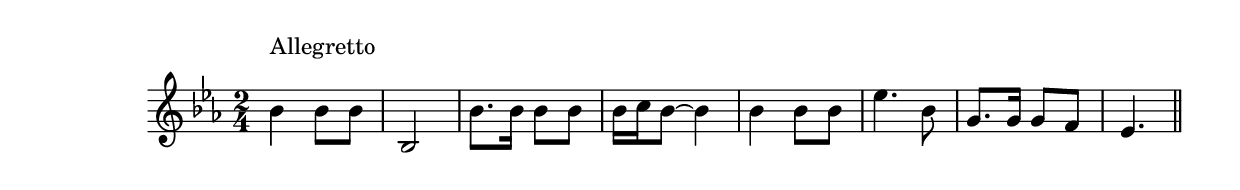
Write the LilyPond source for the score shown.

\version "2.19.49"
%{\header {
  title = "Row, Burnie, Row"
  composer = "H. Burgess Weston"
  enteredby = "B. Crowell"
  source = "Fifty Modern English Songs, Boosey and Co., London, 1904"
}%}
\score{{\key es \major
\time 2/4
%{\tempo 4=130
%}\relative bes' {
  bes4^\markup{\column { "Allegretto" " " }} bes8 bes | bes,2 | bes'8. bes16 bes8 bes | bes16 c bes8~ bes4 |
  bes4 bes8 bes | es4. bes8 | g8. g16 g8 f | es4.
  \bar "||"
}

}}